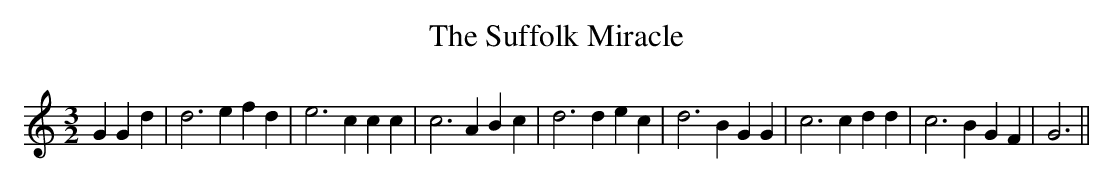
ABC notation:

X:1
T:The Suffolk Miracle
M:3/2
L:1/4
K:C
 G G d| d3 e f d| e3 c c c| c3 A B c| d3 d e c| d3 B G G| c3 c d d|\
 c3 B G F| G3||
